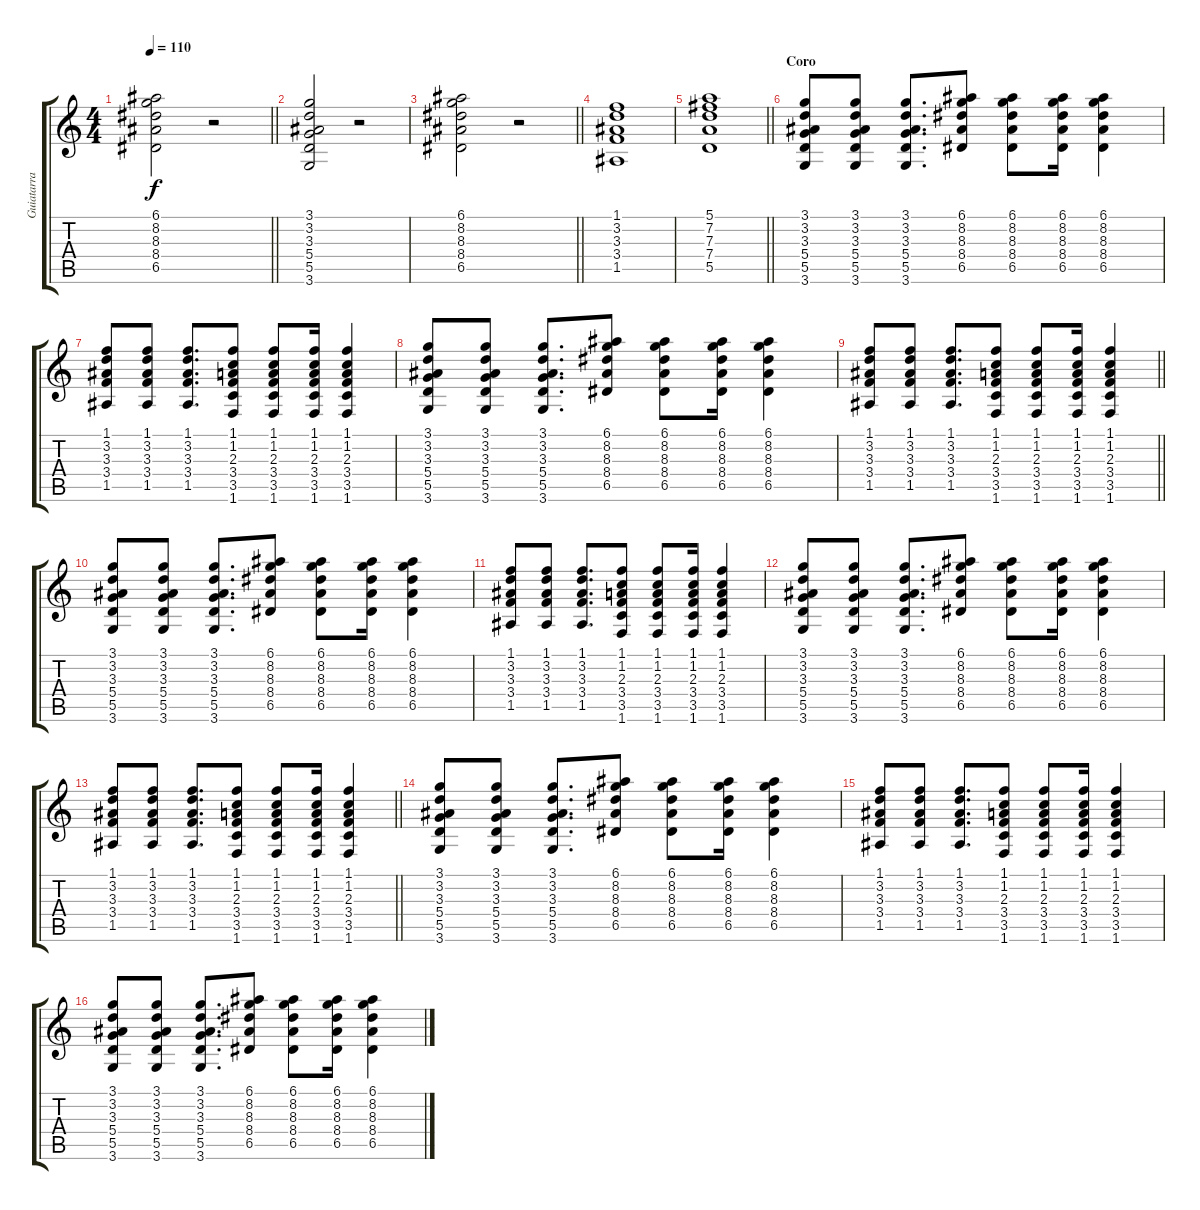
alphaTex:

\track ("Guiatarra 2" "Guiatarra ") {instrument overdrivenguitar}
\staff {score tabs}
\tuning (E4 B3 G3 D3 A2 E2) {hide}
\ts (4 4)
\tempo 110
\clef g2
\barLineRight lightlight
\ks c
(6.1 8.2 8.3 8.4 6.5).2{dy f} r.2 |
(3.1 3.2 3.3 5.4 5.5 3.6).2 r.2 |
\barLineRight lightlight
(6.1 8.2 8.3 8.4 6.5).2 r.2 |
(1.1 3.2 3.3 3.4 1.5).1 |
\barLineRight lightlight
(5.1 7.2 7.3 7.4 5.5).1 |
\section ("" "Coro")
(3.1 3.2 3.3 5.4 5.5 3.6).8 (3.1 3.2 3.3 5.4 5.5 3.6).8 (3.1 3.2 3.3 5.4 5.5 3.6).8{d} (6.1 8.2 8.3 8.4 6.5).8 (6.1 8.2 8.3 8.4 6.5).8 (6.1 8.2 8.3 8.4 6.5).16 (6.1 8.2 8.3 8.4 6.5).4 |
(1.1 3.2 3.3 3.4 1.5).8 (1.1 3.2 3.3 3.4 1.5).8 (1.1 3.2 3.3 3.4 1.5).8{d} (1.1 1.2 2.3 3.4 3.5 1.6).8 (1.1 1.2 2.3 3.4 3.5 1.6).8 (1.1 1.2 2.3 3.4 3.5 1.6).16 (1.1 1.2 2.3 3.4 3.5 1.6).4 |
(3.1 3.2 3.3 5.4 5.5 3.6).8 (3.1 3.2 3.3 5.4 5.5 3.6).8 (3.1 3.2 3.3 5.4 5.5 3.6).8{d} (6.1 8.2 8.3 8.4 6.5).8 (6.1 8.2 8.3 8.4 6.5).8 (6.1 8.2 8.3 8.4 6.5).16 (6.1 8.2 8.3 8.4 6.5).4 |
\barLineRight lightlight
(1.1 3.2 3.3 3.4 1.5).8 (1.1 3.2 3.3 3.4 1.5).8 (1.1 3.2 3.3 3.4 1.5).8{d} (1.1 1.2 2.3 3.4 3.5 1.6).8 (1.1 1.2 2.3 3.4 3.5 1.6).8 (1.1 1.2 2.3 3.4 3.5 1.6).16 (1.1 1.2 2.3 3.4 3.5 1.6).4 |
\section ("" "")
(3.1 3.2 3.3 5.4 5.5 3.6).8 (3.1 3.2 3.3 5.4 5.5 3.6).8 (3.1 3.2 3.3 5.4 5.5 3.6).8{d} (6.1 8.2 8.3 8.4 6.5).8 (6.1 8.2 8.3 8.4 6.5).8 (6.1 8.2 8.3 8.4 6.5).16 (6.1 8.2 8.3 8.4 6.5).4 |
(1.1 3.2 3.3 3.4 1.5).8 (1.1 3.2 3.3 3.4 1.5).8 (1.1 3.2 3.3 3.4 1.5).8{d} (1.1 1.2 2.3 3.4 3.5 1.6).8 (1.1 1.2 2.3 3.4 3.5 1.6).8 (1.1 1.2 2.3 3.4 3.5 1.6).16 (1.1 1.2 2.3 3.4 3.5 1.6).4 |
(3.1 3.2 3.3 5.4 5.5 3.6).8 (3.1 3.2 3.3 5.4 5.5 3.6).8 (3.1 3.2 3.3 5.4 5.5 3.6).8{d} (6.1 8.2 8.3 8.4 6.5).8 (6.1 8.2 8.3 8.4 6.5).8 (6.1 8.2 8.3 8.4 6.5).16 (6.1 8.2 8.3 8.4 6.5).4 |
\barLineRight lightlight
(1.1 3.2 3.3 3.4 1.5).8 (1.1 3.2 3.3 3.4 1.5).8 (1.1 3.2 3.3 3.4 1.5).8{d} (1.1 1.2 2.3 3.4 3.5 1.6).8 (1.1 1.2 2.3 3.4 3.5 1.6).8 (1.1 1.2 2.3 3.4 3.5 1.6).16 (1.1 1.2 2.3 3.4 3.5 1.6).4 |
\section ("" "")
(3.1 3.2 3.3 5.4 5.5 3.6).8 (3.1 3.2 3.3 5.4 5.5 3.6).8 (3.1 3.2 3.3 5.4 5.5 3.6).8{d} (6.1 8.2 8.3 8.4 6.5).8 (6.1 8.2 8.3 8.4 6.5).8 (6.1 8.2 8.3 8.4 6.5).16 (6.1 8.2 8.3 8.4 6.5).4 |
(1.1 3.2 3.3 3.4 1.5).8 (1.1 3.2 3.3 3.4 1.5).8 (1.1 3.2 3.3 3.4 1.5).8{d} (1.1 1.2 2.3 3.4 3.5 1.6).8 (1.1 1.2 2.3 3.4 3.5 1.6).8 (1.1 1.2 2.3 3.4 3.5 1.6).16 (1.1 1.2 2.3 3.4 3.5 1.6).4 |
(3.1 3.2 3.3 5.4 5.5 3.6).8 (3.1 3.2 3.3 5.4 5.5 3.6).8 (3.1 3.2 3.3 5.4 5.5 3.6).8{d} (6.1 8.2 8.3 8.4 6.5).8 (6.1 8.2 8.3 8.4 6.5).8 (6.1 8.2 8.3 8.4 6.5).16 (6.1 8.2 8.3 8.4 6.5).4
